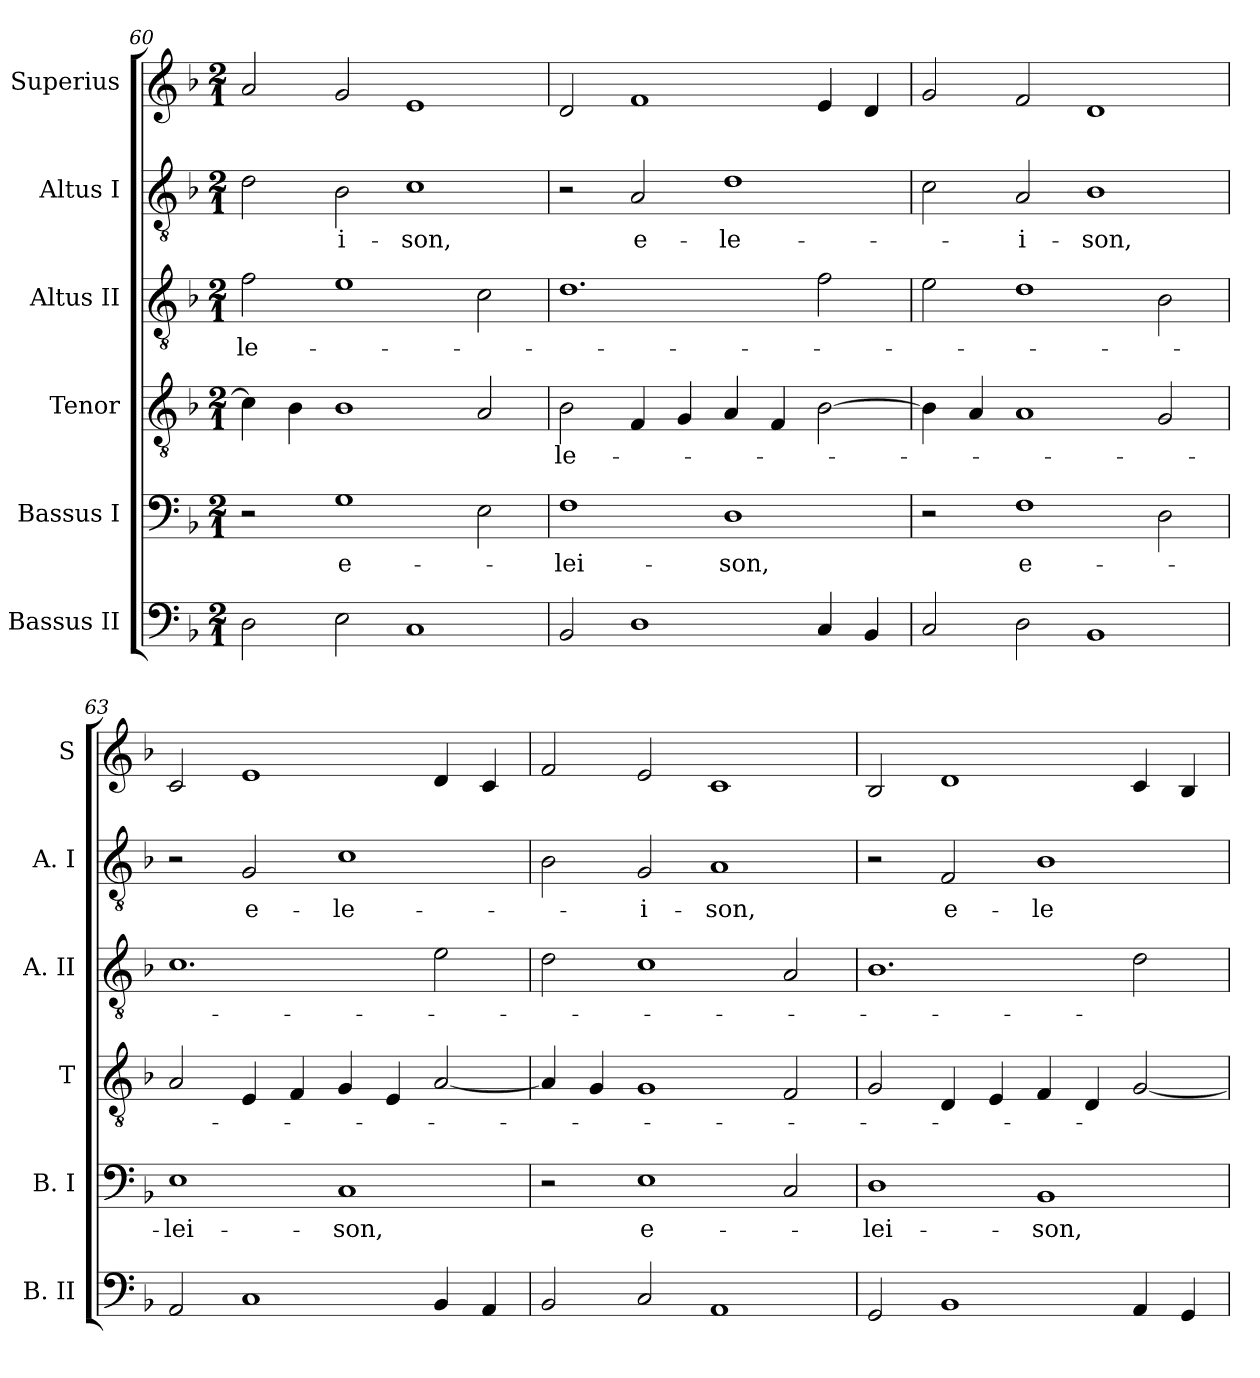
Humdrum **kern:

**kern	**kern	**text	**kern	**text	**kern	**text	**kern	**text	**kern
*part6	*part5	*part5	*part4	*part4	*part3	*part3	*part2	*part2	*part1
*staff6	*staff5	*staff5	*staff4	*staff4	*staff3	*staff3	*staff2	*staff2	*staff1
*I"Bassus II	*I"Bassus I	*	*I"Tenor	*	*I"Altus II	*	*I"Altus I	*	*I"Superius
*I'B. II	*I'B. I	*	*I'T	*	*I'A. II	*	*I'A. I	*	*I'S
*clefF4	*clefF4	*	*clefGv2	*	*clefGv2	*	*clefGv2	*	*clefG2
*k[b-]	*k[b-]	*	*k[b-]	*	*k[b-]	*	*k[b-]	*	*k[b-]
*F:	*F:	*	*F:	*	*F:	*	*F:	*	*F:
*M2/1	*M2/1	*	*M2/1	*	*M2/1	*	*M2/1	*	*M2/1
=60	=60	=60	=60	=60	=60	=60	=60	=60	=60
2D	2r	.	4c]	.	2f	-le-	2d	.	2a
.	.	.	4B-	.	.	.	.	.	.
2E	1G	e-	1B-	.	1e	.	2B-	-i-	2g
1C	.	.	.	.	.	.	1c	-son,	1e
.	2E	.	2A	.	2c	.	.	.	.
=61	=61	=61	=61	=61	=61	=61	=61	=61	=61
2BB-	1F	-lei-	2B-	-le-	1.d	.	2r	.	2d
1D	.	.	4F	.	.	.	2A	e-	1f
.	.	.	4G	.	.	.	.	.	.
.	1D	-son,	4A	.	.	.	1d	-le-	.
.	.	.	4F	.	.	.	.	.	.
4C	.	.	[2B-	.	2f	.	.	.	4e
4BB-	.	.	.	.	.	.	.	.	4d
=62	=62	=62	=62	=62	=62	=62	=62	=62	=62
2C	2r	.	4B-]	.	2e	.	2c	.	2g
.	.	.	4A	.	.	.	.	.	.
2D	1F	e-	1A	.	1d	.	2A	-i-	2f
1BB-	.	.	.	.	.	.	1B-	-son,	1d
.	2D	.	2G	.	2B-	.	.	.	.
=63	=63	=63	=63	=63	=63	=63	=63	=63	=63
2AA	1E	-lei-	2A	.	1.c	.	2r	.	2c
1C	.	.	4E	.	.	.	2G	e-	1e
.	.	.	4F	.	.	.	.	.	.
.	1C	-son,	4G	.	.	.	1c	-le-	.
.	.	.	4E	.	.	.	.	.	.
4BB-	.	.	[2A	.	2e	.	.	.	4d
4AA	.	.	.	.	.	.	.	.	4c
=64	=64	=64	=64	=64	=64	=64	=64	=64	=64
2BB-	2r	.	4A]	.	2d	.	2B-	.	2f
.	.	.	4G	.	.	.	.	.	.
2C	1E	e-	1G	.	1c	.	2G	-i-	2e
1AA	.	.	.	.	.	.	1A	-son,	1c
.	2C	.	2F	.	2A	.	.	.	.
=65	=65	=65	=65	=65	=65	=65	=65	=65	=65
2GG	1D	-lei-	2G	.	1.B-	.	2r	.	2B-
1BB-	.	.	4D	.	.	.	2F	e-	1d
.	.	.	4E	.	.	.	.	.	.
.	1BB-	-son,	4F	.	.	.	1B-	-le-	.
.	.	.	4D	.	.	.	.	.	.
4AA	.	.	[2G	.	2d	.	.	.	4c
4GG	.	.	.	.	.	.	.	.	4B-
=	=	=	=	=	=	=	=	=	=
*-	*-	*-	*-	*-	*-	*-	*-	*-	*-
